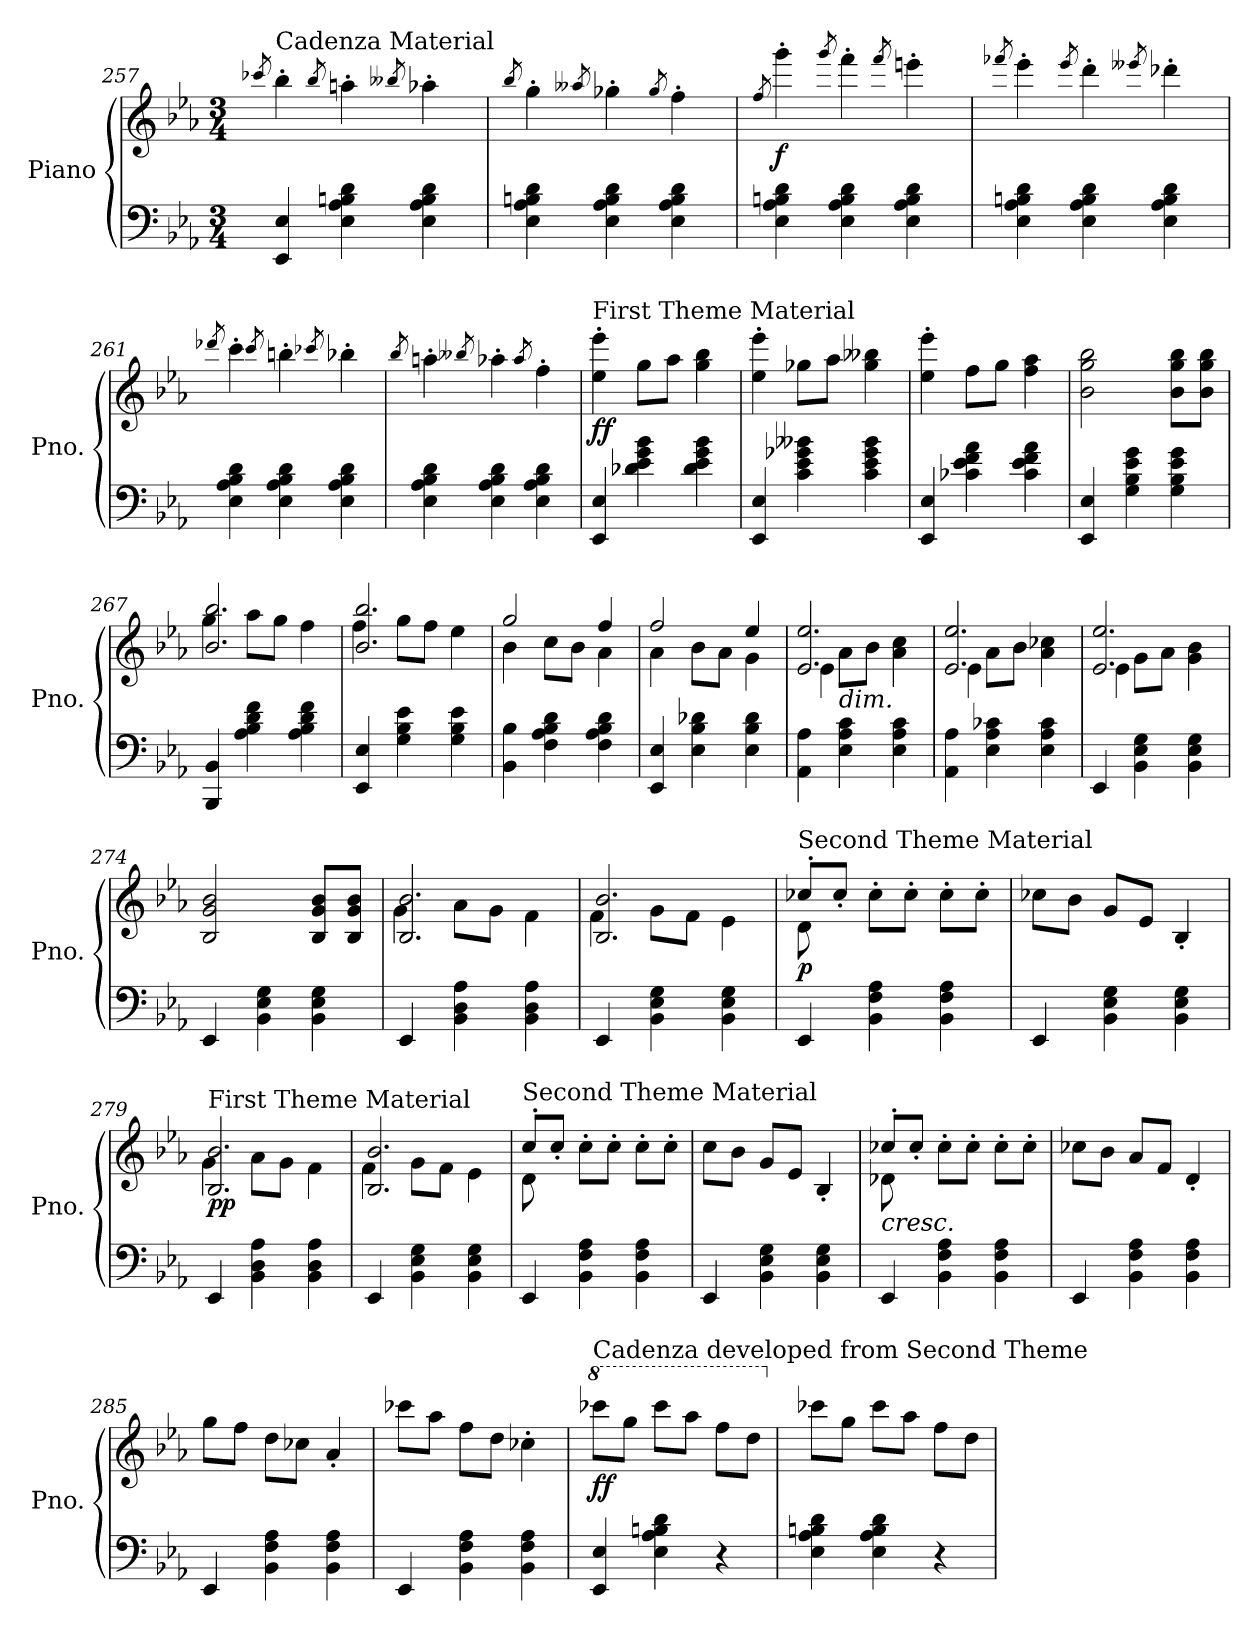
**kern	**kern	**dynam
*part1	*part1	*part1
*staff2	*staff1	*staff1/2
*I"Piano	*	*
*I'Pno.	*	*
*clefF4	*clefG2	*
*k[b-e-a-]	*k[b-e-a-]	*
*M3/4	*M3/4	*
=257	=257	=257
.	8qccc-X/	.
!	!LO:TX:a:t=Cadenza Material	!
4EE-/ 4E-/	4bb-'\	.
.	8qbb-/	.
4E-\ 4A-\ 4Bn\ 4d\	4aan'\	.
.	8qbb--X/	.
4E-\ 4A-\ 4B\ 4d\	4aa-X'\	.
!!LO:LB:g=z
=258	=258	=258
.	8qbb-/	.
4E-\ 4A-\ 4Bn\ 4d\	4gg'\	.
.	8qaa--X/	.
4E-\ 4A-\ 4B\ 4d\	4gg-X'\	.
.	8qgg-/	.
4E-\ 4A-\ 4B\ 4d\	4ff'\	.
=259	=259	=259
.	8qff/	.
!	!	!LO:DY:b
4E-\ 4A-\ 4Bn\ 4d\	4ggg'\	f
.	8qggg/	.
4E-\ 4A-\ 4B\ 4d\	4fff'\	.
.	8qfff/	.
4E-\ 4A-\ 4B\ 4d\	4eeen'\	.
=260	=260	=260
.	8qfff-X/	.
4E-\ 4A-\ 4Bn\ 4d\	4eee-'\	.
.	8qeee-/	.
4E-\ 4A-\ 4B\ 4d\	4ddd'\	.
.	8qeee--X/	.
4E-\ 4A-\ 4B\ 4d\	4ddd-X'\	.
=261	=261	=261
.	8qddd-X/	.
4E-\ 4A-\ 4B-\ 4d\	4ccc'\	.
.	8qccc/	.
4E-\ 4A-\ 4B-\ 4d\	4bbn'\	.
.	8qccc-X/	.
4E-\ 4A-\ 4B-\ 4d\	4bb-X'\	.
=262	=262	=262
.	8qbb-/	.
4E-\ 4A-\ 4B-\ 4d\	4aan'\	.
.	8qbb--X/	.
4E-\ 4A-\ 4B-\ 4d\	4aa-X'\	.
.	8qaa-/	.
4E-\ 4A-\ 4B-\ 4d\	4ff'\	.
!!LO:LB:g=z
=263	=263	=263
!	!LO:TX:a:t=First Theme Material	!
!	!	!LO:DY:b
4EE-/ 4E-/	4ee-\' 4eee-\'	ff
4d-X\ 4e-\ 4g\ 4b-\	8gg\L	.
.	8aa-\J	.
4d-\ 4e-\ 4g\ 4b-\	4gg\ 4bb-\	.
=264	=264	=264
4EE-/ 4E-/	4ee-\' 4eee-\'	.
4c\ 4e-\ 4g-X\ 4b--X\	8gg-X\L	.
.	8aa-\J	.
4c\ 4e-\ 4g-\ 4b--\	4gg-\ 4bb--X\	.
=265	=265	=265
4EE-/ 4E-/	4ee-\' 4eee-\'	.
4c-X\ 4e-\ 4f\ 4a-\	8ff\L	.
.	8gg\J	.
4c-\ 4e-\ 4f\ 4a-\	4ff\ 4aa-\	.
=266	=266	=266
4EE-/ 4E-/	2b-\ 2gg\ 2bb-\	.
4G\ 4B-\ 4e-\ 4g\	.	.
4G\ 4B-\ 4e-\ 4g\	8b-\ 8gg\ 8bb-\L	.
.	8b-\ 8gg\ 8bb-\J	.
=267	=267	=267
*	*^	*
4BBB-/ 4BB-/	2.b-/ 2.bb-/	4gg\	.
4A-\ 4B-\ 4d\ 4f\	.	8aa-\L	.
.	.	8gg\J	.
4A-\ 4B-\ 4d\ 4f\	.	4ff\	.
=268	=268	=268	=268
4EE-/ 4E-/	2.b-/ 2.bb-/	4ff\	.
4G\ 4B-\ 4e-\	.	8gg\L	.
.	.	8ff\J	.
4G\ 4B-\ 4e-\	.	4ee-\	.
=269	=269	=269	=269
4BB-\ 4B-\	2gg/	4b-\	.
4F\ 4A-\ 4B-\ 4d\	.	8cc\L	.
.	.	8b-\J	.
4F\ 4A-\ 4B-\ 4d\	4ff/	4a-\	.
!!LO:PB:g=z	!!
=270	=270	=270	=270
4EE-/ 4E-/	2ff/	4a-\	.
4E-\ 4B-\ 4d-X\	.	8b-\L	.
.	.	8a-\J	.
4E-\ 4B-\ 4d-\	4ee-/	4g\	.
=271	=271	=271	=271
4AA-\ 4A-\	2.e-/ 2.ee-/	4e-\	.
!	!	!LO:TX:b:i:t=dim.	!
4E-\ 4A-\ 4c\	.	8a-\L	.
.	.	8b-\J	.
4E-\ 4A-\ 4c\	.	4a-\ 4cc\	.
=272	=272	=272	=272
4AA-\ 4A-\	2.e-/ 2.ee-/	4e-\	.
4E-\ 4A-\ 4c-X\	.	8a-\L	.
.	.	8b-\J	.
4E-\ 4A-\ 4c-\	.	4a-\ 4cc-X\	.
=273	=273	=273	=273
4EE-/	2.e-/ 2.ee-/	4e-\	.
4BB-\ 4E-\ 4G\	.	8g\L	.
.	.	8a-\J	.
4BB-\ 4E-\ 4G\	.	4g\ 4b-\	.
*	*v	*v	*
=274	=274	=274
4EE-/	2B-/ 2g/ 2b-/	.
4BB-\ 4E-\ 4G\	.	.
4BB-\ 4E-\ 4G\	8B-/ 8g/ 8b-/L	.
.	8B-/ 8g/ 8b-/J	.
=275	=275	=275
*	*^	*
4EE-/	2.B-/ 2.b-/	4g\	.
4BB-\ 4D\ 4A-\	.	8a-\L	.
.	.	8g\J	.
4BB-\ 4D\ 4A-\	.	4f\	.
=276	=276	=276	=276
4EE-/	2.B-/ 2.b-/	4f\	.
4BB-\ 4E-\ 4G\	.	8g\L	.
.	.	8f\J	.
4BB-\ 4E-\ 4G\	.	4e-\	.
!!LO:LB:g=z	!!
=277	=277	=277	=277
!	!LO:TX:a:t=Second Theme Material	!	!
!	!	!	!LO:DY:b
4EE-/	8cc-X'/L	8d\	p
.	8cc-'/J	8ryy	.
4BB-\ 4F\ 4A-\	8cc-'\L	2ryy	.
.	8cc-'\J	.	.
4BB-\ 4F\ 4A-\	8cc-'\L	.	.
.	8cc-'\J	.	.
*	*v	*v	*
=278	=278	=278
4EE-/	8cc-X\L	.
.	8b-\J	.
4BB-\ 4E-\ 4G\	8g/L	.
.	8e-/J	.
4BB-\ 4E-\ 4G\	4B-'/	.
=279	=279	=279
*	*^	*
!	!LO:TX:a:t=First Theme Material	!	!
!	!	!	!LO:DY:b
4EE-/	2.B-/ 2.b-/	4g\	pp
4BB-\ 4D\ 4A-\	.	8a-\L	.
.	.	8g\J	.
4BB-\ 4D\ 4A-\	.	4f\	.
=280	=280	=280	=280
4EE-/	2.B-/ 2.b-/	4f\	.
4BB-\ 4E-\ 4G\	.	8g\L	.
.	.	8f\J	.
4BB-\ 4E-\ 4G\	.	4e-\	.
=281	=281	=281	=281
!	!LO:TX:a:t=Second Theme Material	!	!
4EE-/	8cc'/L	8d\	.
.	8cc'/J	8ryy	.
4BB-\ 4F\ 4A-\	8cc'\L	2ryy	.
.	8cc'\J	.	.
4BB-\ 4F\ 4A-\	8cc'\L	.	.
.	8cc'\J	.	.
*	*v	*v	*
=282	=282	=282
4EE-/	8cc\L	.
.	8b-\J	.
4BB-\ 4E-\ 4G\	8g/L	.
.	8e-/J	.
4BB-\ 4E-\ 4G\	4B-'/	.
=283	=283	=283
*	*^	*
!	!LO:TX:b:i:t=cresc.	!	!
4EE-/	8cc-X'/L	8d-X\	.
.	8cc-'/J	8ryy	.
4BB-\ 4F\ 4A-\	8cc-'\L	2ryy	.
.	8cc-'\J	.	.
4BB-\ 4F\ 4A-\	8cc-'\L	.	.
.	8cc-'\J	.	.
*	*v	*v	*
=284	=284	=284
4EE-/	8cc-X\L	.
.	8b-\J	.
4BB-\ 4F\ 4A-\	8a-/L	.
.	8f/J	.
4BB-\ 4F\ 4A-\	4d'/	.
!!LO:LB:g=z
=285	=285	=285
4EE-/	8gg\L	.
.	8ff\J	.
4BB-\ 4F\ 4A-\	8dd\L	.
.	8cc-X\J	.
4BB-\ 4F\ 4A-\	4a-'/	.
=286	=286	=286
4EE-/	8ccc-X\L	.
.	8aa-\J	.
4BB-\ 4F\ 4A-\	8ff\L	.
.	8dd\J	.
4BB-\ 4F\ 4A-\	4cc-X'\	.
=287	=287	=287
*	*8va	*
!	!LO:TX:a:t=Cadenza developed from Second Theme	!
!	!	!LO:DY:b
4EE-/ 4E-/	8cccc-X\L	ff
.	8ggg\J	.
4E-\ 4A-\ 4Bn\ 4d\	8cccc-\L	.
.	8aaa-\J	.
4r	8fff\L	.
.	8ddd\J	.
=288	=288	=288
*	*X8va	*
4E-\ 4A-\ 4Bn\ 4d\	8ccc-X\L	.
.	8gg\J	.
4E-\ 4A-\ 4B\ 4d\	8ccc-\L	.
.	8aa-\J	.
4r	8ff\L	.
.	8dd\J	.
=	=	=
*-	*-	*-
